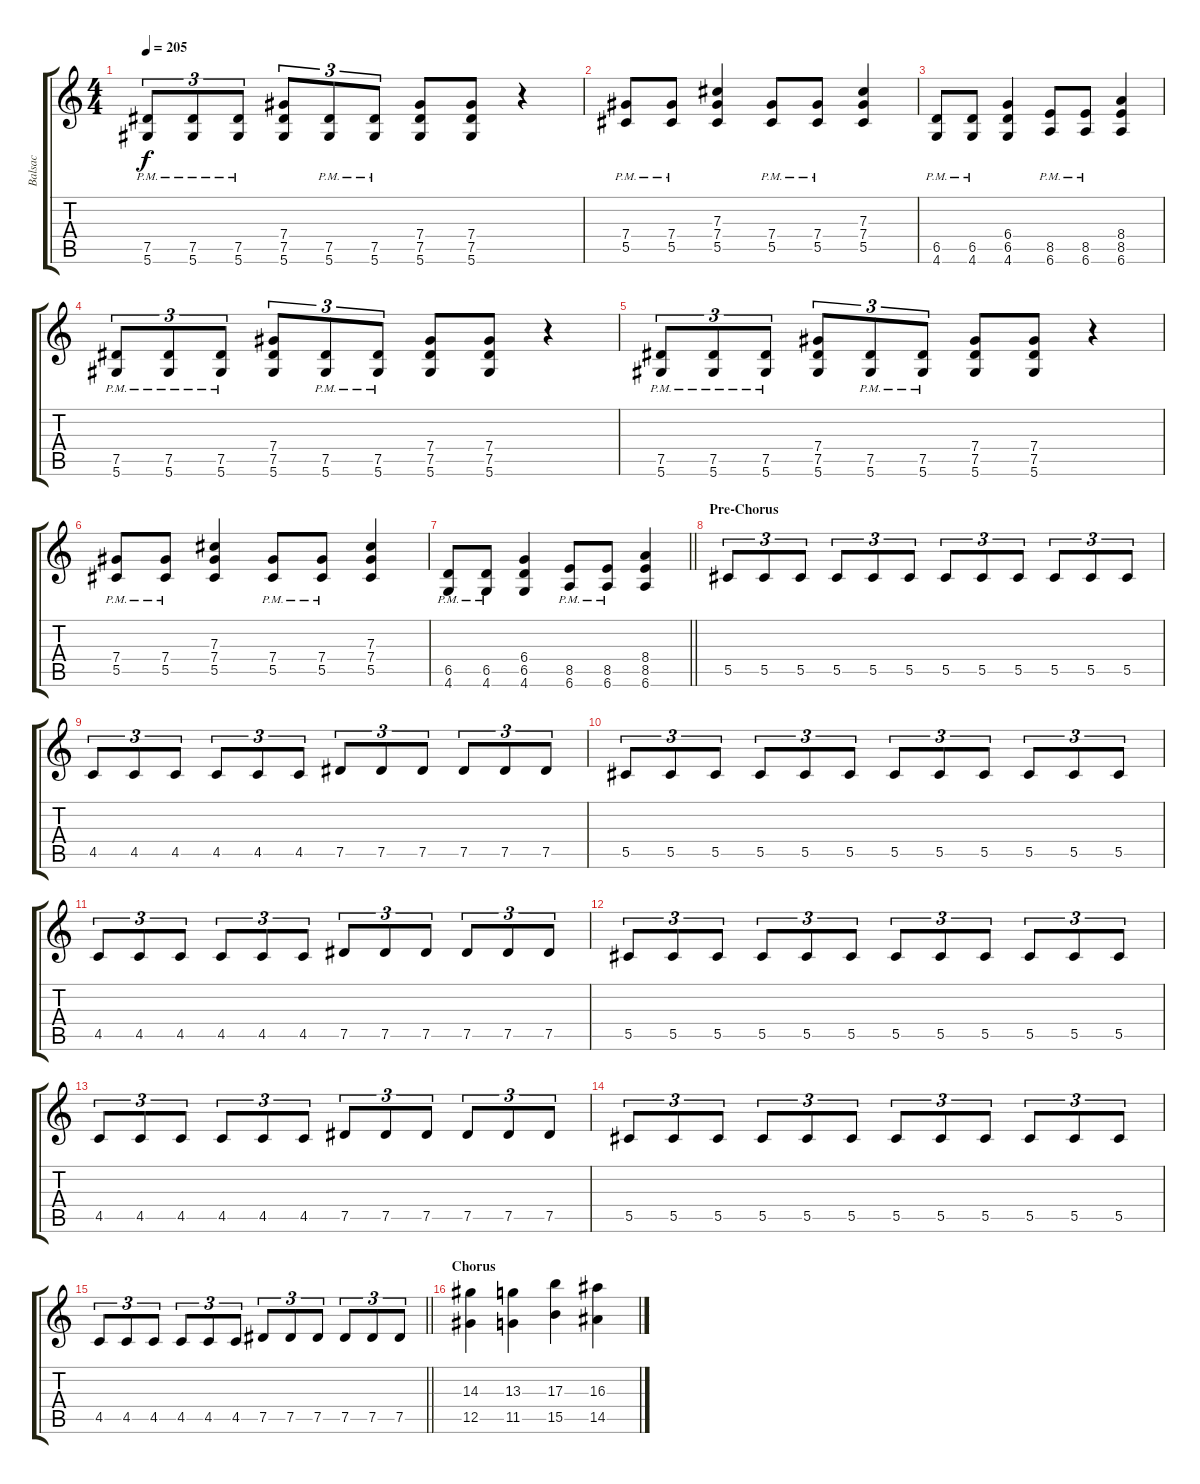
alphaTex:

\track ("Balsac" "Balsac") {instrument overdrivenguitar}
\staff {score tabs}
\tuning (Eb4 Bb3 Gb3 Db3 Ab2 Eb2) {hide}
\ts (4 4)
\tempo 205
\clef g2
\ks c
(7.5{pm} 5.6{pm}).8{tu (3 2) dy f} (7.5{pm} 5.6{pm}).8{tu (3 2)} (7.5{pm} 5.6{pm}).8{tu (3 2)} (7.4 7.5 5.6).8{tu (3 2)} (7.5{pm} 5.6{pm}).8{tu (3 2)} (7.5{pm} 5.6{pm}).8{tu (3 2)} (7.4 7.5 5.6).8 (7.4 7.5 5.6).8 r.4 |
(7.4{pm} 5.5{pm}).8 (7.4{pm} 5.5{pm}).8 (7.3 7.4 5.5).4 (7.4{pm} 5.5{pm}).8 (7.4{pm} 5.5{pm}).8 (7.3 7.4 5.5).4 |
(6.5{pm} 4.6{pm}).8 (6.5{pm} 4.6{pm}).8 (6.4 6.5 4.6).4 (8.5{pm} 6.6{pm}).8 (8.5{pm} 6.6{pm}).8 (8.4 8.5 6.6).4 |
(7.5{pm} 5.6{pm}).8{tu (3 2)} (7.5{pm} 5.6{pm}).8{tu (3 2)} (7.5{pm} 5.6{pm}).8{tu (3 2)} (7.4 7.5 5.6).8{tu (3 2)} (7.5{pm} 5.6{pm}).8{tu (3 2)} (7.5{pm} 5.6{pm}).8{tu (3 2)} (7.4 7.5 5.6).8 (7.4 7.5 5.6).8 r.4 |
(7.5{pm} 5.6{pm}).8{tu (3 2)} (7.5{pm} 5.6{pm}).8{tu (3 2)} (7.5{pm} 5.6{pm}).8{tu (3 2)} (7.4 7.5 5.6).8{tu (3 2)} (7.5{pm} 5.6{pm}).8{tu (3 2)} (7.5{pm} 5.6{pm}).8{tu (3 2)} (7.4 7.5 5.6).8 (7.4 7.5 5.6).8 r.4 |
(7.4{pm} 5.5{pm}).8 (7.4{pm} 5.5{pm}).8 (7.3 7.4 5.5).4 (7.4{pm} 5.5{pm}).8 (7.4{pm} 5.5{pm}).8 (7.3 7.4 5.5).4 |
\barLineRight lightlight
(6.5{pm} 4.6{pm}).8 (6.5{pm} 4.6{pm}).8 (6.4 6.5 4.6).4 (8.5{pm} 6.6{pm}).8 (8.5{pm} 6.6{pm}).8 (8.4 8.5 6.6).4 |
\section ("" "Pre-Chorus")
5.5.8{tu (3 2)} 5.5.8{tu (3 2)} 5.5.8{tu (3 2)} 5.5.8{tu (3 2)} 5.5.8{tu (3 2)} 5.5.8{tu (3 2)} 5.5.8{tu (3 2)} 5.5.8{tu (3 2)} 5.5.8{tu (3 2)} 5.5.8{tu (3 2)} 5.5.8{tu (3 2)} 5.5.8{tu (3 2)} |
4.5.8{tu (3 2)} 4.5.8{tu (3 2)} 4.5.8{tu (3 2)} 4.5.8{tu (3 2)} 4.5.8{tu (3 2)} 4.5.8{tu (3 2)} 7.5.8{tu (3 2)} 7.5.8{tu (3 2)} 7.5.8{tu (3 2)} 7.5.8{tu (3 2)} 7.5.8{tu (3 2)} 7.5.8{tu (3 2)} |
5.5.8{tu (3 2)} 5.5.8{tu (3 2)} 5.5.8{tu (3 2)} 5.5.8{tu (3 2)} 5.5.8{tu (3 2)} 5.5.8{tu (3 2)} 5.5.8{tu (3 2)} 5.5.8{tu (3 2)} 5.5.8{tu (3 2)} 5.5.8{tu (3 2)} 5.5.8{tu (3 2)} 5.5.8{tu (3 2)} |
4.5.8{tu (3 2)} 4.5.8{tu (3 2)} 4.5.8{tu (3 2)} 4.5.8{tu (3 2)} 4.5.8{tu (3 2)} 4.5.8{tu (3 2)} 7.5.8{tu (3 2)} 7.5.8{tu (3 2)} 7.5.8{tu (3 2)} 7.5.8{tu (3 2)} 7.5.8{tu (3 2)} 7.5.8{tu (3 2)} |
5.5.8{tu (3 2)} 5.5.8{tu (3 2)} 5.5.8{tu (3 2)} 5.5.8{tu (3 2)} 5.5.8{tu (3 2)} 5.5.8{tu (3 2)} 5.5.8{tu (3 2)} 5.5.8{tu (3 2)} 5.5.8{tu (3 2)} 5.5.8{tu (3 2)} 5.5.8{tu (3 2)} 5.5.8{tu (3 2)} |
4.5.8{tu (3 2)} 4.5.8{tu (3 2)} 4.5.8{tu (3 2)} 4.5.8{tu (3 2)} 4.5.8{tu (3 2)} 4.5.8{tu (3 2)} 7.5.8{tu (3 2)} 7.5.8{tu (3 2)} 7.5.8{tu (3 2)} 7.5.8{tu (3 2)} 7.5.8{tu (3 2)} 7.5.8{tu (3 2)} |
5.5.8{tu (3 2)} 5.5.8{tu (3 2)} 5.5.8{tu (3 2)} 5.5.8{tu (3 2)} 5.5.8{tu (3 2)} 5.5.8{tu (3 2)} 5.5.8{tu (3 2)} 5.5.8{tu (3 2)} 5.5.8{tu (3 2)} 5.5.8{tu (3 2)} 5.5.8{tu (3 2)} 5.5.8{tu (3 2)} |
\barLineRight lightlight
4.5.8{tu (3 2)} 4.5.8{tu (3 2)} 4.5.8{tu (3 2)} 4.5.8{tu (3 2)} 4.5.8{tu (3 2)} 4.5.8{tu (3 2)} 7.5.8{tu (3 2)} 7.5.8{tu (3 2)} 7.5.8{tu (3 2)} 7.5.8{tu (3 2)} 7.5.8{tu (3 2)} 7.5.8{tu (3 2)} |
\section ("" "Chorus")
(14.3 12.5).4 (13.3 11.5).4 (17.3 15.5).4 (16.3 14.5).4
